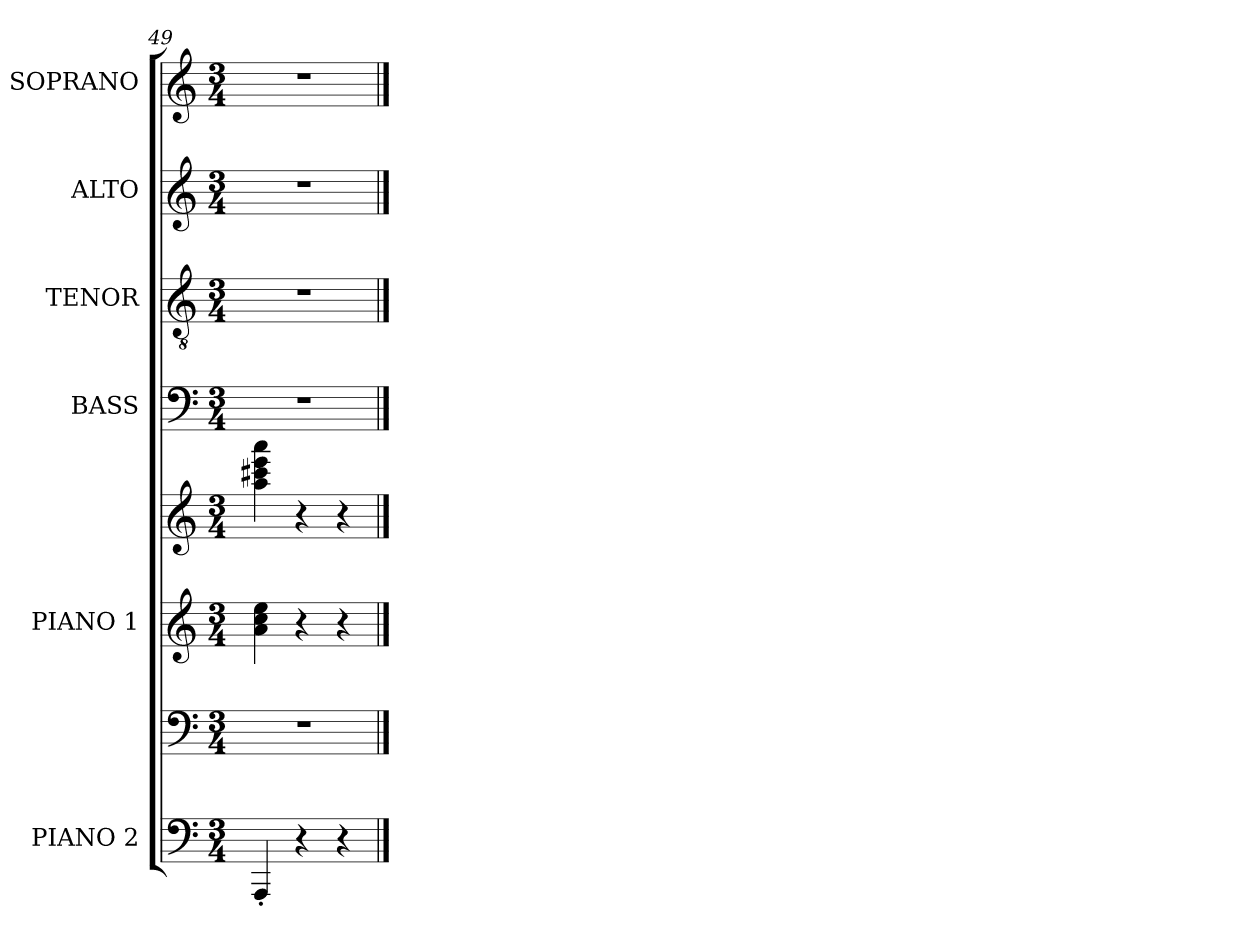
**kern	**kern	**kern	**kern	**kern	**kern	**kern	**kern
*part6	*part6	*part5	*part5	*part4	*part3	*part2	*part1
*staff8	*staff7	*staff6	*staff5	*staff4	*staff3	*staff2	*staff1
*I"PIANO 2	*	*I"PIANO 1	*	*I"BASS	*I"TENOR	*I"ALTO	*I"SOPRANO
*I'P 2	*	*I'P 1	*	*I'B.	*I'T.	*I'A.	*I'S.
*clefF4	*clefF4	*clefG2	*clefG2	*clefF4	*clefGv2	*clefG2	*clefG2
*	*	*	*	*	*ITrd7c12	*	*
*k[]	*k[]	*k[]	*k[]	*k[]	*k[]	*k[]	*k[]
*C:	*C:	*C:	*C:	*C:	*C:	*C:	*C:
*M3/4	*M3/4	*M3/4	*M3/4	*M3/4	*M3/4	*M3/4	*M3/4
=49	=49	=49	=49	=49	=49	=49	=49
!	!LO:N:vis=1	!	!	!LO:N:vis=1	!LO:N:vis=1	!LO:N:vis=1	!LO:N:vis=1
4AAA'i/	2.r	4ai\ 4cci 4eei	4aai\ 4ccc#Xi 4eeei 4aaai	2.r	2.r	2.r	2.r
4r	.	4r	4r	.	.	.	.
4r	.	4r	4r	.	.	.	.
==	==	==	==	==	==	==	==
*-	*-	*-	*-	*-	*-	*-	*-
